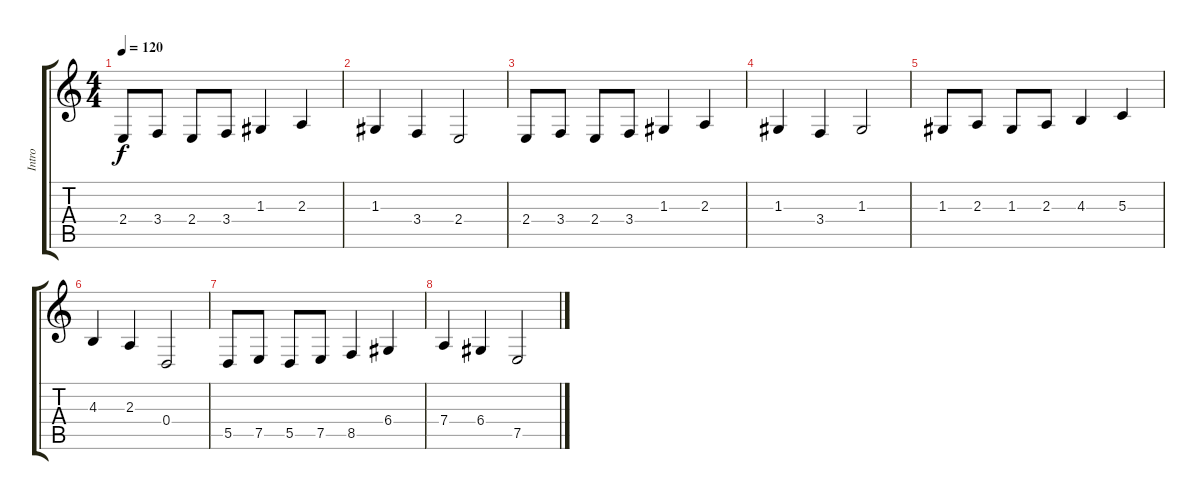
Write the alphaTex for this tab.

\track ("Intro" "Intro") {instrument baritonesax}
\staff {score tabs}
\tuning (E4 B3 G3 D3 A2 E2) {hide}
\ts (4 4)
\tempo 120
\clef g2
\ks c
2.4.8{dy f} 3.4.8 2.4.8 3.4.8 1.3.4 2.3.4 |
1.3.4 3.4.4 2.4.2 |
2.4.8 3.4.8 2.4.8 3.4.8 1.3.4 2.3.4 |
1.3.4 3.4.4 1.3.2 |
1.3.8 2.3.8 1.3.8 2.3.8 4.3.4 5.3.4 |
4.3.4 2.3.4 0.4.2 |
5.5.8 7.5.8 5.5.8 7.5.8 8.5.4 6.4.4 |
7.4.4 6.4.4 7.5.2
